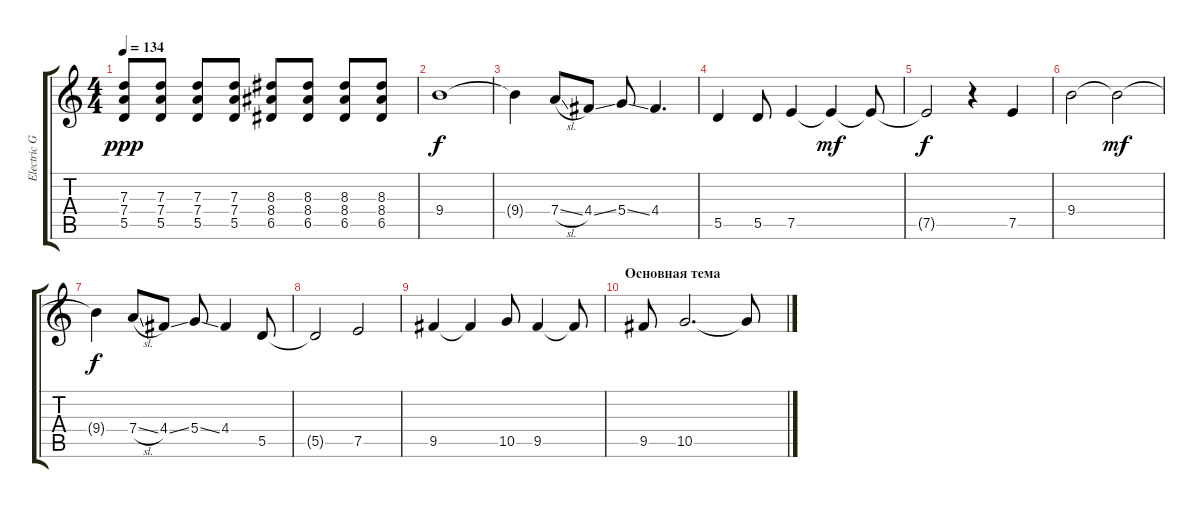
\track ("Electric Guitar (Drive)" "Electric G") {instrument overdrivenguitar}
\staff {score tabs}
\tuning (E4 B3 G3 D3 A2 E2) {hide}
\ts (4 4)
\tempo 134
\clef g2
\ks c
(7.3 7.4 5.5).8{dy ppp} (7.3 7.4 5.5).8 (7.3 7.4 5.5).8 (7.3 7.4 5.5).8 (8.3 8.4 6.5).8 (8.3 8.4 6.5).8 (8.3 8.4 6.5).8 (8.3 8.4 6.5).8 |
9.4.1{dy f} |
9.4{t}.4 7.4{sl}.8 4.4{ss}.8 5.4{ss}.8 4.4.4{d} |
5.5.4 5.5.8 7.5.4 7.5{t}.4{dy mf} 7.5{t}.8 |
7.5{t}.2{dy f} r.4 7.5.4 |
9.4.2 9.4{t}.2{dy mf} |
9.4{t}.4{dy f} 7.4{sl}.8 4.4{ss}.8 5.4{ss}.8 4.4.4 5.5.8 |
5.5{t}.2 7.5.2 |
9.5.4 9.5{t}.4 10.5.8 9.5.4 9.5{t}.8 |
\section ("" "Основная тема")
9.5.8 10.5.2{d} 10.5{t}.8
